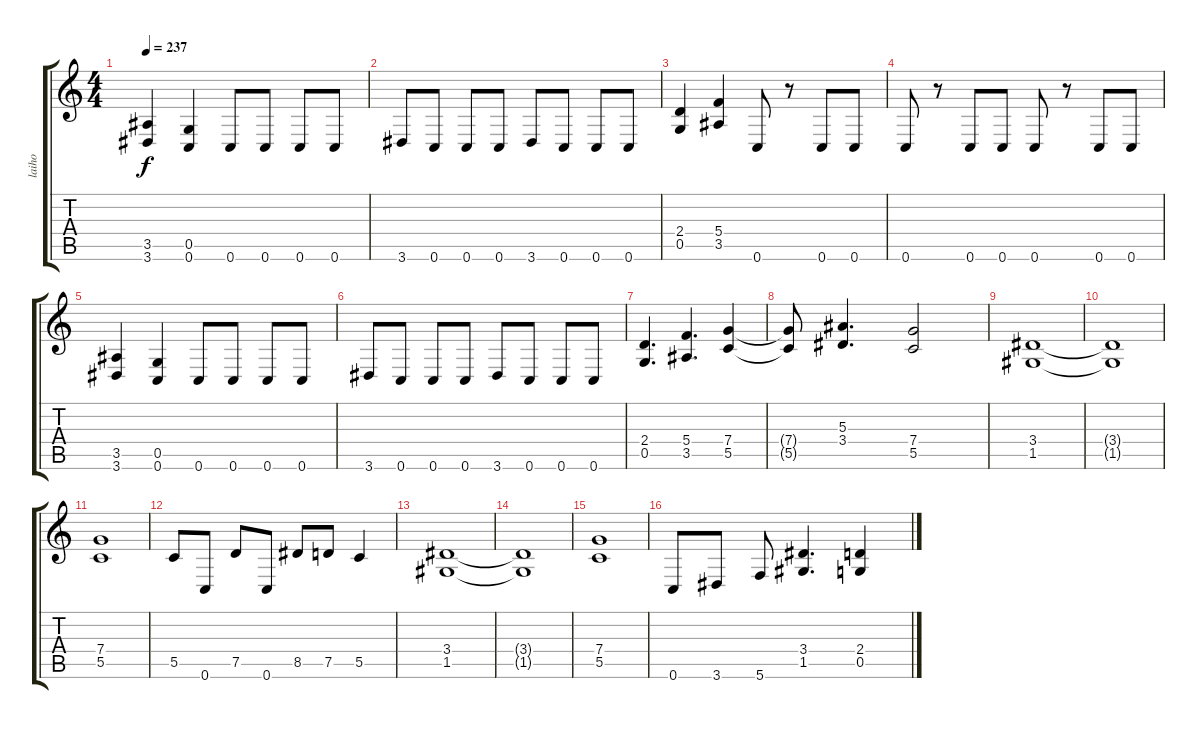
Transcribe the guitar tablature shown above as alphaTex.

\track ("laiho" "laiho") {instrument distortionguitar}
\staff {score tabs}
\tuning (D4 A3 F3 C3 G2 C2) {hide}
\ts (4 4)
\tempo 237
\clef g2
\ks c
(3.5 3.6).4{dy f} (0.5 0.6).4 0.6.8 0.6.8 0.6.8 0.6.8 |
3.6.8 0.6.8 0.6.8 0.6.8 3.6.8 0.6.8 0.6.8 0.6.8 |
(2.4 0.5).4 (5.4 3.5).4 0.6.8 r.8 0.6.8 0.6.8 |
0.6.8 r.8 0.6.8 0.6.8 0.6.8 r.8 0.6.8 0.6.8 |
(3.5 3.6).4 (0.5 0.6).4 0.6.8 0.6.8 0.6.8 0.6.8 |
3.6.8 0.6.8 0.6.8 0.6.8 3.6.8 0.6.8 0.6.8 0.6.8 |
(2.4 0.5).4{d} (5.4 3.5).4{d} (7.4 5.5).4 |
(7.4{t} 5.5{t}).8 (5.3 3.4).4{d} (7.4 5.5).2 |
(3.4 1.5).1 |
(3.4{t} 1.5{t}).1 |
(7.4 5.5).1 |
5.5.8 0.6.8 7.5.8 0.6.8 8.5.8 7.5.8 5.5.4 |
(3.4 1.5).1 |
(3.4{t} 1.5{t}).1 |
(7.4 5.5).1 |
0.6.8 3.6.8 5.6.8 (3.4 1.5).4{d} (2.4 0.5).4
